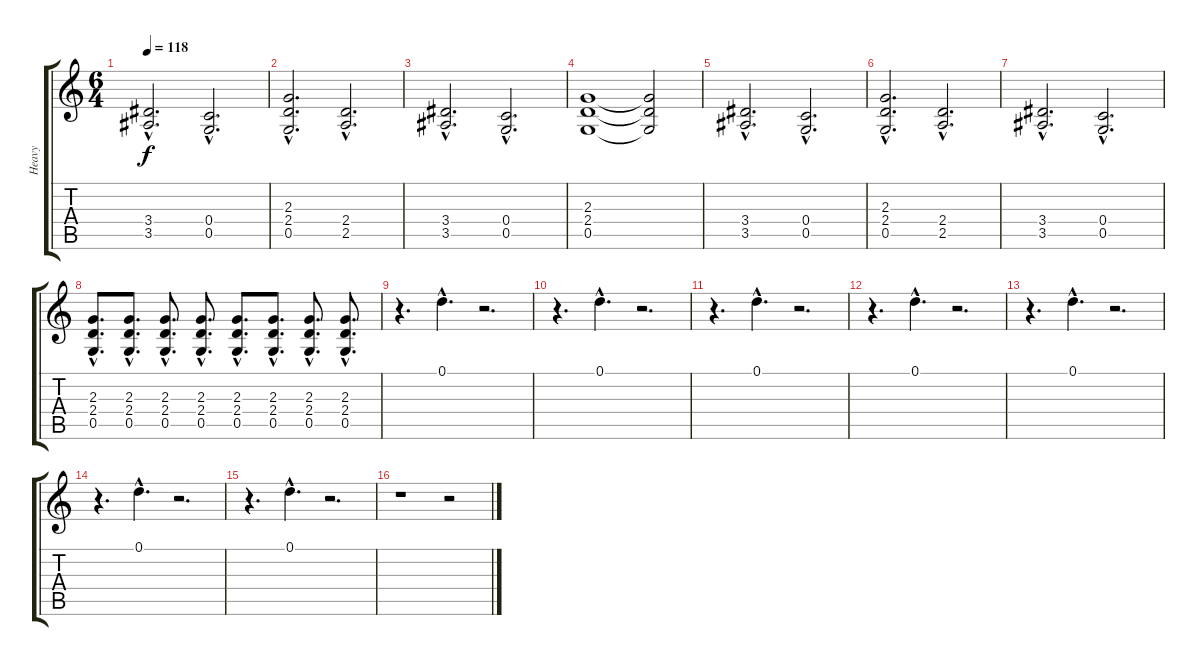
\track ("Heavy" "Heavy") {instrument overdrivenguitar}
\staff {score tabs}
\tuning (D4 A3 F3 C3 G2 D2) {hide}
\ts (6 4)
\tempo 118
\clef g2
\ks c
(3.4{hac} 3.5{hac}).2{d dy f} (0.4{hac} 0.5{hac}).2{d} |
(2.3{hac} 2.4{hac} 0.5{hac}).2{d} (2.4{hac} 2.5{hac}).2{d} |
(3.4{hac} 3.5{hac}).2{d} (0.4{hac} 0.5{hac}).2{d} |
(2.3 2.4 0.5).1 (2.3{t} 2.4{t} 0.5{t}).2 |
(3.4{hac} 3.5{hac}).2{d} (0.4{hac} 0.5{hac}).2{d} |
(2.3{hac} 2.4{hac} 0.5{hac}).2{d} (2.4{hac} 2.5{hac}).2{d} |
(3.4{hac} 3.5{hac}).2{d} (0.4{hac} 0.5{hac}).2{d} |
(2.3{hac} 2.4{hac} 0.5{hac}).8{d} (2.3{hac} 2.4{hac} 0.5{hac}).8{d} (2.3{hac} 2.4{hac} 0.5{hac}).8{d} (2.3{hac} 2.4{hac} 0.5{hac}).8{d} (2.3{hac} 2.4{hac} 0.5{hac}).8{d} (2.3{hac} 2.4{hac} 0.5{hac}).8{d} (2.3{hac} 2.4{hac} 0.5{hac}).8{d} (2.3{hac} 2.4{hac} 0.5{hac}).8{d} |
r.4{d} 0.1{hac}.4{d} r.2{d} |
r.4{d} 0.1{hac}.4{d} r.2{d} |
r.4{d} 0.1{hac}.4{d} r.2{d} |
r.4{d} 0.1{hac}.4{d} r.2{d} |
r.4{d} 0.1{hac}.4{d} r.2{d} |
r.4{d} 0.1{hac}.4{d} r.2{d} |
r.4{d} 0.1{hac}.4{d} r.2{d} |
r.1 r.2
